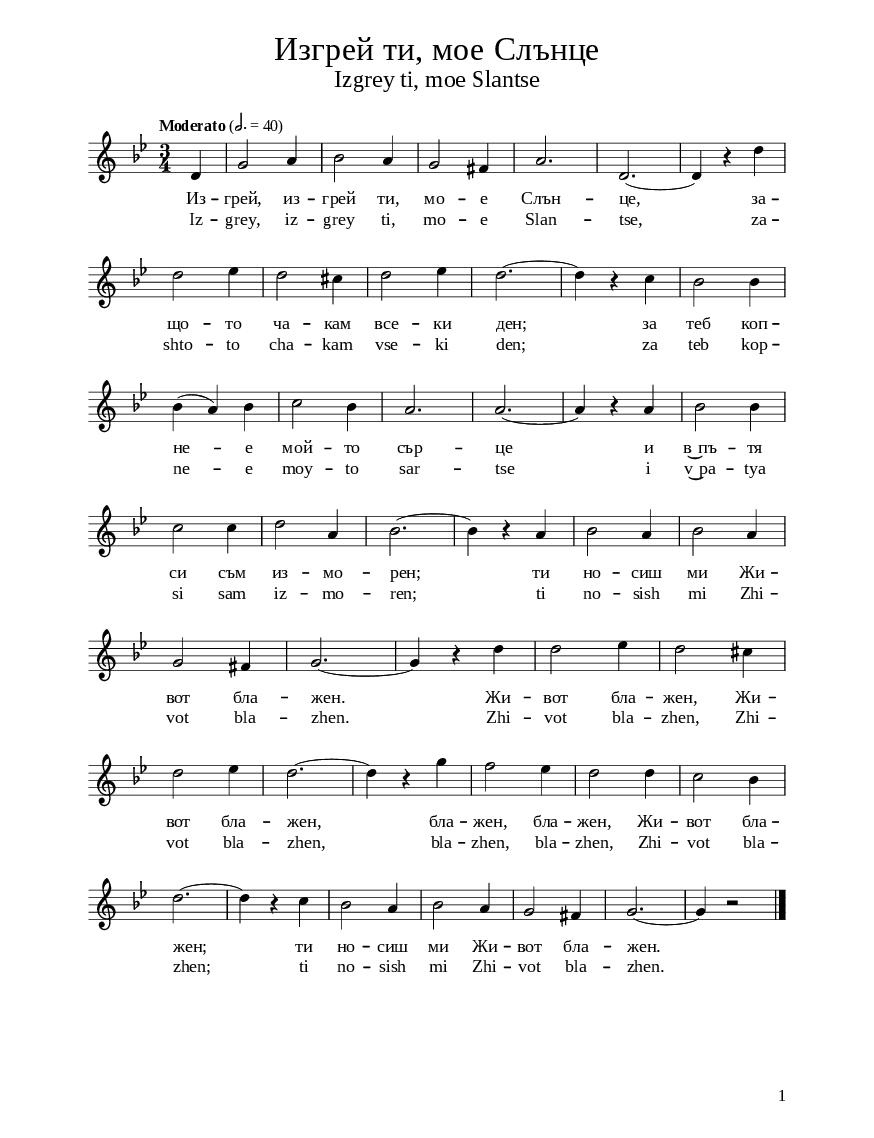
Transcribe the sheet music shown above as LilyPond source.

\version "2.24.0"

% include paper part and global functions
\include "include/globals.ily"

\bookpart {

     \label #'ref030
  \tocItem \markup "Изгрей ти, мое Слънце – Izgrey ti, moe Slantse"
  \include "include/bookpart-paper.ily"
  \score {
    \include "include/score-layout.ily"

    \new Voice \absolute {
      \clef treble
      \key g \minor
      \time 3/4
      \tempoFunc "Moderato" 2. "40"
      \autoBeamOff
      \partial 4

      d'4 |  g'2 a'4 | bes'2 a'4 | g'2 fis'4 | a'2. | d'2. ~ | d'4 r d'' \break
      d''2 es''4 | d''2 cis''4 | d''2 es''4 | d''2. ~ | d''4 r c'' | bes'2 bes'4 \break |
      bes'4 ( a' ) bes' | c''2 bes'4 | a'2. | a'2. ~ | a'4 r a' |  bes'2 bes'4 \break |
      c''2 c''4 | d''2 a'4 |  bes'2. ~ |  bes'4 r a' |  bes'2 a'4 |  bes'2 a'4 \break |
      g'2 fis'4 | g'2. ~ | g'4 r d'' | d''2 es''4 | d''2 cis''4 \break |
      d''2 es''4 | d''2. ~ | d''4 r g'' | f''2 es''4 | d''2 d''4 | c''2 bes'4 \break |
      d''2.~ | d''4 r c'' | bes'2 a'4 | bes'2 a'4 | g'2 fis'4 | g'2.~ | g'4 r2 | \bar "|."\break
    }



    \addlyrics {
      Из -- грей,
      из -- грей ти, мо -- е Слън -- це, за -- що --
      то ча -- кам все -- ки ден; за теб коп -- не --
      е мой -- то сър -- це и в~пъ -- тя си съм из
      -- мо -- рен; ти но -- сиш ми Жи -- вот бла --
      жен. Жи -- вот бла -- жен, Жи -- вот бла -- жен,
      бла -- жен, бла -- жен, Жи -- вот бла -- жен; ти
      но -- сиш ми Жи -- вот бла -- жен.}
      \addlyrics {
        Iz -- grey,
        iz -- grey ti, mo -- e Slan -- tse, za -- shto --
        to cha -- kam vse -- ki den; za teb kop -- ne --
        e moy -- to sar -- tse i v~pa -- tya si sam iz
        -- mo -- ren; ti no -- sish mi Zhi -- vot bla --
        zhen. Zhi -- vot bla -- zhen, Zhi -- vot bla -- zhen,
        bla -- zhen, bla -- zhen, Zhi -- vot bla -- zhen; ti
        no -- sish mi Zhi -- vot bla -- zhen.}

        \header {
          title = \titleFunc "Изгрей ти, мое Слънце" "Izgrey ti, moe Slantse"
        }

        \midi{}

      } % score

      \pageBreak

      \markup \fontsize #bgCoupletFontSize {
        \hspace #1
        \override #`(baseline-skip . ,bgCoupletBaselineSkip)
        \column {
          \line {   2. Огрей небето и Земята,}

          \line {   "   "лазурни поднебесен шир,}

          \line {   "   "развесели ми днес душата}

          \line {   "   "с трептенията си безспир.}

          \line {   "   "О, дай ми тоз Живот и Мир!}
          \line { " " }

          \line { "   " \italic {Припев:} }

          \line {   "   "Живот и Мир, Живот и Мир,}

          \line {   "   "и Мир, и Мир, Живот и Мир,}

          \line {   "   "о, дай ми тоз Живот и Мир!}

          \line { " " }
          \line {   3. Единствено си ти, което}

          \line {   "   "изпълваш всичко със Любов}

          \line {   "   "и подновяваш всичко вехто;}

          \line {   "   "светът чрез теб ще бъде нов;}

          \line {   "   "ти вечно си света, Любов.}


          \line { " " }
          \line { "   " \italic {Припев:} }
          \line {   "   " Света Любов, света Любов,}

          \line {   "   "Любов, Любов, света Любов,}

          \line {   "   "ти вечно си света Любов.}
        }

        \hspace #5
        \override #`(baseline-skip . ,bgCoupletBaselineSkip)
        \column {
          \line {   2. Ogrey nebeto i Zemyata,}

          \line {   "   "lazurni podnebesen shir,}

          \line {   "   "razveseli mi dnes dushata}

          \line {   "   "s trepteniyata si bezspir.}

          \line {   "   "O, day mi toz Zhivot i Mir!}
          \line { " " }

          \line { "   " \italic {Refrain:} }


          \line {   "   "Zhivot i Mir, Zhivot i Mir,}

          \line {   "   "i Mir, i Mir, Zhivot i Mir,}

          \line {   "   "o, day mi toz Zhivot i Mir!}

          \line { " " }
          \line {   3. Edinstveno si ti, koeto}

          \line {   "   "izpalvash vsichko sas Lyubov}

          \line {   "   "i podnovyavash vsichko vehto;}

          \line {   "   "svetat chrez teb shte bade nov;}

          \line {   "   "ti vechno si sveta Lyubov.}


          \line { " " }
          \line { "   " \italic {Refrain:} }
          \line {   "   " Sveta Lyubov, sveta Lyubov,}

          \line {   "   "Lyubov, Lyubov, sveta Lyubov,}

          \line {   "   "ti vechno si sveta, Lyubov.}
        } %column
      } % markup

      \markup \empty-two


      % include foreign translation(s) of the song
      \version "2.24.0"

\markup \fill-line { \fontsize #deTitleFontSize "Gehe auf, du, meine Sonne" }
\markup \null
\markup \null
\markup \fontsize #deCoupletFontSize {
  \hspace # -1
  \override #`(baseline-skip . ,deCoupletBaselineSkip)

  \column {

    \line {   1. Geh auf, geh auf, du, meine Sonne, }

    \line {   "   "denn ich warte jeden Tag; }

    \line {   "   "nach dir sehnt sich mein Herz}

    \line {   "   "und auf meinem Weg bin ich ermüdet;}

    \line {   "   "Du bringst mir seliges Leben.}
    \line { " " }

    \line {   "   "   \italic { Refrain:}  }

    \line {   "   "  Seliges Leben, seliges Leben}

    \line {   "   "  seliges, seliges, seliges Leben,}

    \line {   "   " du, der du mir das seliges Leben bringst.}

    \line { " " }

    \line {   2. Erleuchte den Himmel und die Erde,}

    \line {    "   "azurblaue himmlische Weite; }

    \line {   "   "erfreue heute meine Seele }

    \line {   "   "mit deinen Schwingungen ohne Unterlass.}

    \line {   "   "Oh, gib mir dieses Leben und Frieden!}

    \line { " " }
    \line {   "   "    \italic { Refrain:}  }

    \line {   "   "   Leben und Frieden, Leben und Frieden,}

    \line {   "   "  und Frieden, und Frieden, Leben und Frieden,}

    \line {   "   "   oh, gib mir dieses Leben und Frieden!}



  }

  \hspace #-1
  \override #`(baseline-skip . ,deCoupletBaselineSkip)

  \column {


    \line {3. Einzigartig bist du, }

    \line {   "   "   die du alles mit Liebe erfüllst }

    \line {   "   "und alles Alte erneuerst; }

    \line {   "   "durch dich wird die Welt erneuert,}

    \line {   "   "du bist auf ewig heilige Liebe!}

    \line { " " }
    \line {   "   "    \italic { Refrain:}  }

    \line {   "   "   Heilige Liebe, heilige Liebe,}

    \line {   "   "    Liebe, Liebe, heilige Liebe,}

    \line {   "   "    du bist auf ewig heilige Liebe.}
  }
}


%{
convert-ly (GNU LilyPond) 2.24.0  convert-ly: Processing `'...
Applying conversion: 2.19.2, 2.19.7, 2.19.11, 2.19.16, 2.19.22,
2.19.24, 2.19.28, 2.19.29, 2.19.32, 2.19.40, 2.19.46, 2.19.49,
2.19.80, 2.24.0
%}


    } % bookpart
